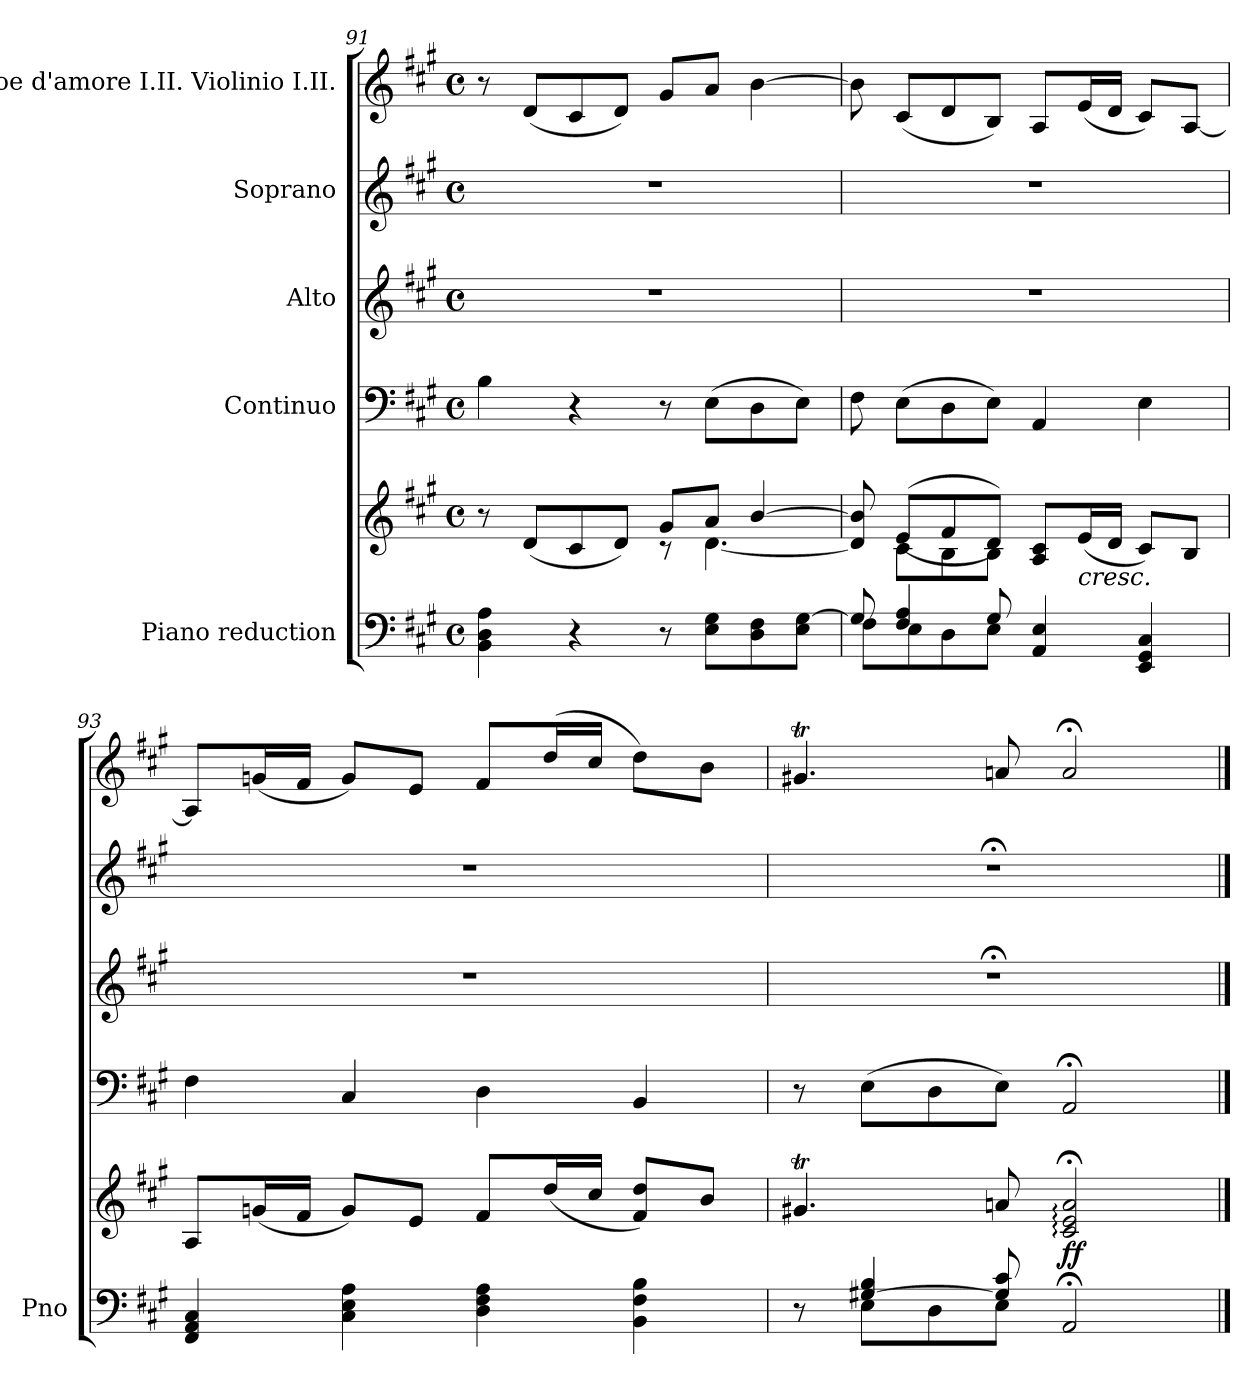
**kern	**kern	**dynam	**kern	**kern	**kern	**kern
*part5	*part5	*part5	*part4	*part3	*part2	*part1
*staff6	*staff5	*staff5/6	*staff4	*staff3	*staff2	*staff1
*I"Piano reduction	*	*	*I"Continuo	*I"Alto	*I"Soprano	*I"Oboe d'amore I.II. Violinio I.II.
*I'Pno	*	*	*	*	*	*
!!LO:LB:g=z
*clefF4	*clefG2	*	*clefF4	*clefG2	*clefG2	*clefG2
*k[f#c#g#]	*k[f#c#g#]	*	*k[f#c#g#]	*k[f#c#g#]	*k[f#c#g#]	*k[f#c#g#]
*M4/4	*M4/4	*	*M4/4	*M4/4	*M4/4	*M4/4
*met(c)	*met(c)	*	*met(c)	*met(c)	*met(c)	*met(c)
=91	=91	=91	=91	=91	=91	=91
*	*^	*	*	*	*	*
4BB\ 4D\ 4A\	8r	8ryy	.	4B\	1r	1r	8r
.	(<8d/L	8ryy	.	.	.	.	(8d/L
4r	8c#/	4ryy	.	4r	.	.	8c#/
.	8d/J)	.	.	.	.	.	8d/J)
8r	8g#/L	8r	.	8r	.	.	8g#/L
8E\ 8G#\L	8a/J	[4.d\	.	(8E\L	.	.	8a/J
8D\ 8F#\	[4b/	.	.	8D\	.	.	[4b\
8E\ [>8G#\J	.	.	.	8E\J)	.	.	.
=92	=92	=92	=92	=92	=92	=92	=92
*^	*	*	*	*	*	*	*
8G#/]	8F#\L	8d/] 8b/]	8ryy	.	8F#\	1r	1r	8b\]
4F#/ 4A/	8E\	((8e/L	8c#\L	.	(8E\L	.	.	(8c#/L
.	8D\	8f#/	8B\	.	8D\	.	.	8d/
8G#/	8E\J	8d/J))	8B\J	.	8E\J)	.	.	8B/J)
4AA/ 4E/	2ryy	8A/ 8c#/L	2ryy	.	4AA/	.	.	8A/L
!	!	!LO:TX:b:i:t=cresc.	!	!	!	!	!	!
.	.	(<16e/L	.	.	.	.	.	(16e/L
.	.	16d/JJ	.	.	.	.	.	16d/JJ
4EE/ 4GG#/ 4C#/	.	8c#/L)	.	.	4E\	.	.	8c#/L)
.	.	8B/J	.	.	.	.	.	[8A/J
*v	*v	*	*	*	*	*	*	*
*	*v	*v	*	*	*	*	*
=93	=93	=93	=93	=93	=93	=93
4FF#/ 4AA/ 4C#/	8A/L	.	4F#\	1r	1r	8A/L]
.	(16gn/L	.	.	.	.	(16gn/L
.	16f#/JJ	.	.	.	.	16f#/JJ
4C#\ 4E\ 4A\	8g/L)	.	4C#/	.	.	8g/L)
.	8e/J	.	.	.	.	8e/J
4D\ 4F#\ 4A\	8f#/L	.	4D\	.	.	8f#/L
.	(16dd/L	.	.	.	.	(16dd/L
.	16cc#/JJ	.	.	.	.	16cc#/JJ
4BB\ 4F#\ 4B\	8f#/ 8dd/L)	.	4BB/	.	.	8dd\L)
.	8b/J	.	.	.	.	8b\J
=94	=94	=94	=94	=94	=94	=94
*^	*	*	*	*	*	*
8r	8ryy	4.g#Xt/	.	8r	1r;<	1r;<	4.g#Xt/
[4G#X/ 4B/	8E\L	.	.	(8E\L	.	.	.
.	8D\	.	.	8D\	.	.	.
8G#/] 8c#/	8E\J	8an/	.	8E\J)	.	.	8an/
!	!	!	!LO:DY:b	!	!	!	!
2AA;/	2ryy	2c#/:;< 2e/:;< 2a/:;<	ff	2AA;</	.	.	2a;</
*v	*v	*	*	*	*	*	*
==	==	==	==	==	==	==
*-	*-	*-	*-	*-	*-	*-
